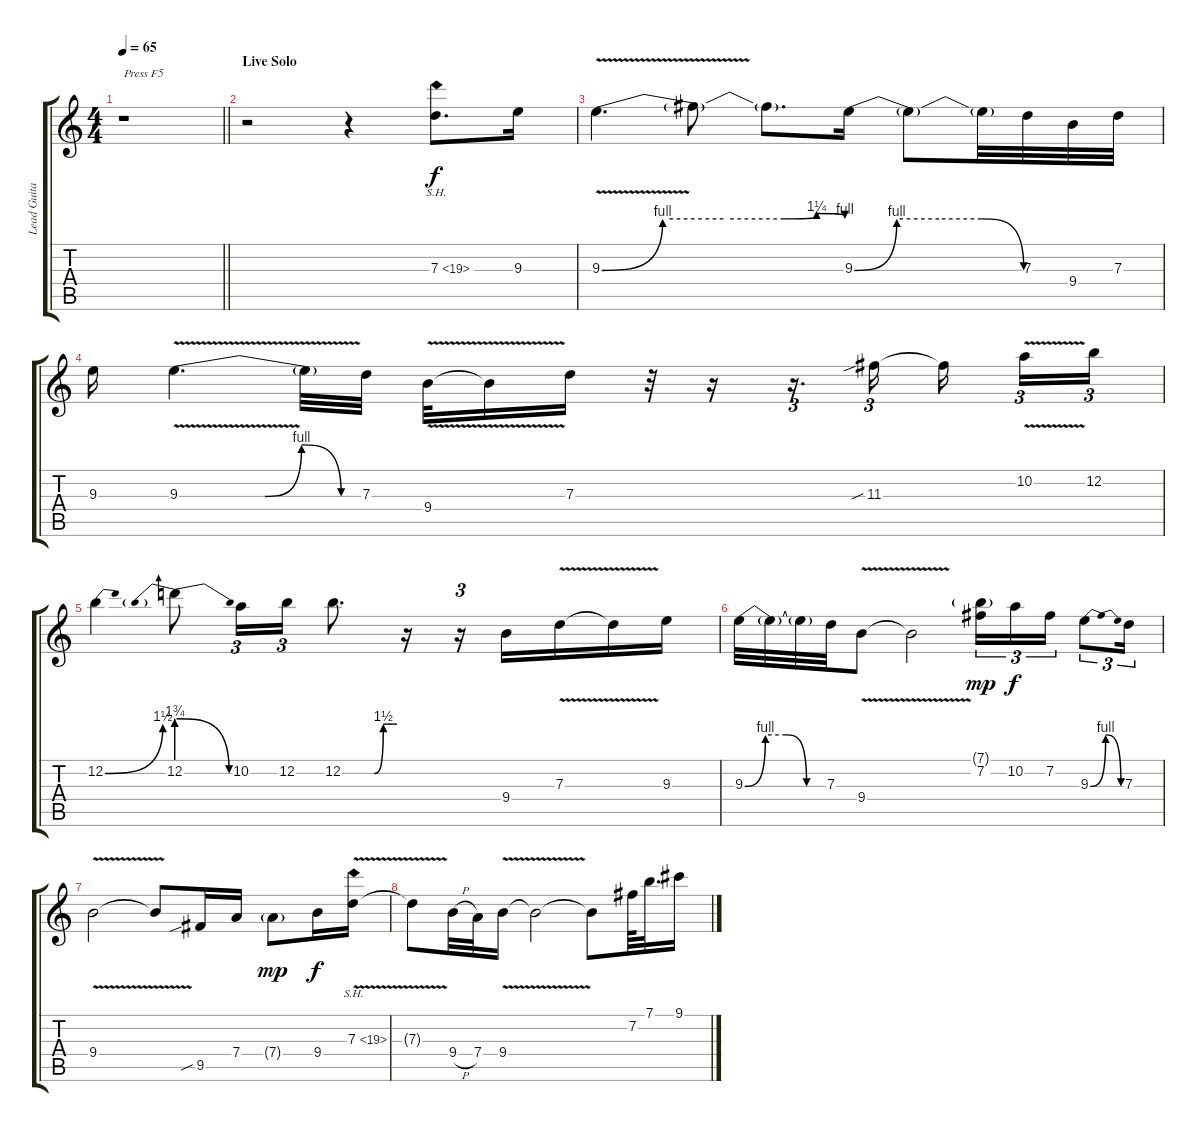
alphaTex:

\track ("Lead Guitar" "Lead Guita") {instrument distortionguitar}
\staff {score tabs}
\tuning (E4 B3 G3 D3 A2 E2) {hide}
\ts (4 4)
\tempo 65
\clef g2
\barLineRight lightlight
\ks c
r.1{txt "Press F5" dy f instrument distortionguitar} |
\section ("" "Live Solo")
r.2 r.4 7.3{sh 12}.8{d} 9.3.16 |
9.3{be (custom 0 0 15 4 30 4 45 4 53 5 60 4) v}.4{d} 9.3{t}.8 9.3{t}.8{d} 9.3{be (custom 0 0 15 4 30 4 45 4 60 0)}.16 9.3{t}.8 9.3{t}.32 7.3.32 9.4.32 7.3.32 |
9.3.16 9.3{be (custom 0 0 20 0 28 0 40 4 53 0 60 0) v}.4{d} 9.3{t}.32 7.3.32 9.4{v}.32 9.4{t}.16 7.3.16 r.32 r.16 r.16{d tu (3 2)} 11.3{sib}.16{tu (3 2) beam splitsecondary} 11.3{t}.16{beam splitsecondary} 10.2{v}.16{tu (3 2)} 12.2.16{tu (3 2)} |
12.2{be (bend 0 0 60 6)}.4 12.2{be (prebendrelease 0 7 60 0)}.8 10.2.16{tu (3 2)} 12.2.16{tu (3 2)} 12.2{be (custom 0 0 15 0 35 0 45 6 50 6 55 6 60 6)}.8{d} r.16 r.16{tu (3 2)} 9.4.16 7.3{v}.16 7.3{t}.16 9.3.16 |
9.3{be (custom 0 0 15 4 30 4 45 0 60 0)}.32 9.3{t}.32 9.3{t}.32 7.3.32 9.4{v}.8 9.4{t}.2 (7.1{g} 7.2).16{tu (3 2) dy mp} 10.2.16{tu (3 2) dy f} 7.2.16{tu (3 2)} 9.3{be (bendrelease 0 0 30 4 30 4 60 0)}.8{tu (3 2)} 7.3.16{tu (3 2)} |
9.4{v}.2 9.4{t}.8 9.5{sib}.16 7.4.16 7.4{g}.8{dy mp} 9.4.16{dy f} 7.3{sh 12 v}.16 |
7.3{t}.8 9.4{h}.32 7.4.32 9.4{v}.16 9.4{t}.2 9.4{t}.8 7.2.64 7.1.32{d} 9.1.16
